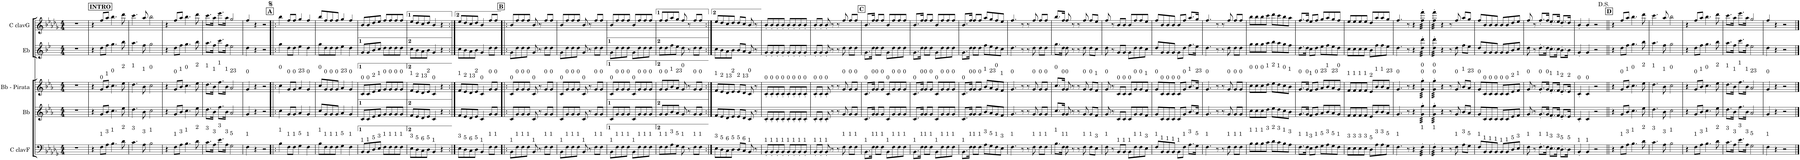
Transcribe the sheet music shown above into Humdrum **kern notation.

**kern	**kern	**kern	**kern	**kern
*part5	*part4	*part3	*part2	*part1
*staff5	*staff4	*staff3	*staff2	*staff1
*I"C clavF	*I"Bb	*I"Bb - Pirata	*I"Eb	*I"C clavG
*clefF4	*clefG2	*clefG2	*clefG2	*clefG2
*	*Trd1c2	*Trd1c2	*Trd5c9	*
*k[b-e-a-d-g-]	*k[b-e-a-]	*k[b-e-a-]	*k[b-e-]	*k[b-e-a-d-g-]
*D-:	*E-:	*E-:	*B-:	*D-:
*M4/4	*M4/4	*M4/4	*M4/4	*M4/4
=1	=1	=1	=1	=1
1r	1r	1r	1r	1r
!!LO:REH:place=s1:a:B:cj:t=INTRO:qo=1
=2	=2	=2	=2	=2
4r	4r	4r	4r	4r
!	!	!LO:TX:a:t=0	!	!
!LO:TX:a:t=1	!	!	!	!
8F\L	8g/L	8g/L	8dd\L	8ff/L
!	!	!LO:TX:a:t=1	!	!
!LO:TX:a:t=3	!	!	!	!
8A-\J	8b-/J	8b-/J	8ff\J	8aa-/J
!	!	!LO:TX:a:t=0	!	!
!LO:TX:a:t=1	!	!	!	!
4.B-\	4.cc\	4.cc\	4.gg\	4.bb-\
!	!	!LO:TX:a:t=2	!	!
!LO:TX:a:t=2	!	!	!	!
8d-\	8ee-\	8ee-\	8bb-\	8ddd-\
=3	=3	=3	=3	=3
!	!	!LO:TX:a:t=1	!	!
!LO:TX:a:t=3	!	!	!	!
4.c\	4.dd\	4.dd\	4.aa\	4.ccc\
!	!	!LO:TX:a:t=1	!	!
!LO:TX:a:t=3	!	!	!	!
8A-\	8b-\	8b-\	8ff\	8aa-/
!	!	!LO:TX:a:t=0	!	!
!LO:TX:a:t=1	!	!	!	!
2B-\	2cc\	2cc\	2gg\	2bb-\
=4	=4	=4	=4	=4
4r	4r	4r	4r	4r
!	!	!LO:TX:a:t=0	!	!
!LO:TX:a:t=1	!	!	!	!
8F\L	8g/L	8g/L	8dd\L	8ff/L
!	!	!LO:TX:a:t=1	!	!
!LO:TX:a:t=3	!	!	!	!
8A-\J	8b-/J	8b-/J	8ff\J	8aa-/J
!	!	!LO:TX:a:t=0	!	!
!LO:TX:a:t=1	!	!	!	!
4.B-\	4.cc\	4.cc\	4.gg\	4.bb-\
!	!	!LO:TX:a:t=2	!	!
!LO:TX:a:t=2	!	!	!	!
8d-\	8ee-\	8ee-\	8bb-\	8ddd-\
=5	=5	=5	=5	=5
!	!	!LO:TX:a:t=1	!	!
!LO:TX:a:t=3	!	!	!	!
8.c\L	8.dd\L	8.dd\L	8.aa\L	8.ccc\L
!	!	!LO:TX:a:t=1	!	!
!LO:TX:a:t=3	!	!	!	!
16A-\Jk	16b-\Jk	16b-\Jk	16ff\Jk	16aa-\Jk
!	!	!LO:TX:a:t=1	!	!
!LO:TX:a:t=3	!	!	!	!
8.e-\L	8.ff\L	8.ff\L	8.ccc\L	8.eee-\L
!	!	!LO:TX:a:t=1	!	!
!LO:TX:a:t=3	!	!	!	!
16A-\Jk	16b-\Jk	16b-\Jk	16ff\Jk	16aa-\Jk
!	!	!LO:TX:a:t=23	!	!
!LO:TX:a:t=5	!	!	!	!
2G-\	2a-/	2a-/	2ee-\	2gg-/
=6	=6	=6	=6	=6
!	!	!LO:TX:a:t=0	!	!
!LO:TX:a:t=1	!	!	!	!
4F\	4g/	4g/	4dd\	4ff/
4r	4r	4r	4r	4r
2r	2r	2r	2r	2r
!!LO:REH:place=s1:a:B:cj:t=A
=7!|:	=7!|:	=7!|:	=7!|:	=7!|:
!	!	!LO:TX:a:t=0	!	!
!LO:TX:a:t=1	!	!	!	!
4B-\	4cc\	4cc\	4gg\	4bb-\
!	!	!LO:TX:a:t=0	!	!
!LO:TX:a:t=1	!	!	!	!
8F\L	8g/L	8g/L	8dd\L	8ff/L
!	!	!LO:TX:a:t=0	!	!
!LO:TX:a:t=1	!	!	!	!
8F\J	8g/J	8g/J	8dd\J	8ff/J
!	!	!LO:TX:a:t=23	!	!
!LO:TX:a:t=5	!	!	!	!
4G-\	4a-/	4a-/	4ee-\	4gg-/
!	!	!LO:TX:a:t=0	!	!
!LO:TX:a:t=1	!	!	!	!
4F\	4g/	4g/	4dd\	4ff/
=8	=8	=8	=8	=8
!	!	!LO:TX:a:t=0	!	!
!LO:TX:a:t=1	!	!	!	!
8B-\L	8cc/L	8cc/L	8gg\L	8bb-/L
!	!	!LO:TX:a:t=0	!	!
!LO:TX:a:t=1	!	!	!	!
8F\	8g/	8g/	8dd\	8ff/
!	!	!LO:TX:a:t=0	!	!
!LO:TX:a:t=1	!	!	!	!
8F\	8g/	8g/	8dd\	8ff/
!	!	!LO:TX:a:t=0	!	!
!LO:TX:a:t=1	!	!	!	!
8F\J	8g/J	8g/J	8dd\J	8ff/J
!	!	!LO:TX:a:t=23	!	!
!LO:TX:a:t=5	!	!	!	!
4G-\	4a-/	4a-/	4ee-\	4gg-/
!	!	!LO:TX:a:t=0	!	!
!LO:TX:a:t=1	!	!	!	!
4F\	4g/	4g/	4dd\	4ff/
=9	=9	=9	=9	=9
!	!	!LO:TX:a:t=0	!	!
!LO:TX:a:t=1	!	!	!	!
8BB-/L	8c/L	8c/L	8g/L	8b-/L
!	!	!LO:TX:a:t=0	!	!
!LO:TX:a:t=1	!	!	!	!
8BB-/	8c/	8c/	8g/	8b-/
!	!	!LO:TX:a:t=2	!	!
!LO:TX:a:t=5	!	!	!	!
8D-/	8e-/	8e-/	8b-/	8dd-/
!	!	!LO:TX:a:t=1	!	!
!LO:TX:a:t=3	!	!	!	!
8E-/J	8f/J	8f/J	8cc/J	8ee-/J
!	!	!LO:TX:a:t=0	!	!
!LO:TX:a:t=1	!	!	!	!
8F\L	8g/L	8g/L	8dd\L	8ff/L
!	!	!LO:TX:a:t=0	!	!
!LO:TX:a:t=1	!	!	!	!
8F\	8g/	8g/	8dd\	8ff/
!	!	!LO:TX:a:t=0	!	!
!LO:TX:a:t=1	!	!	!	!
8F\	8g/	8g/	8dd\	8ff/
!	!	!LO:TX:a:t=0	!	!
!LO:TX:a:t=1	!	!	!	!
8F\J	8g/J	8g/J	8dd\J	8ff/J
=10	=10	=10	=10	=10
!	!	!LO:TX:a:t=1	!	!
!LO:TX:a:t=3	!	!	!	!
8E-\L	8f/L	8f/L	8cc\L	8ee-/L
!	!	!LO:TX:a:t=2	!	!
!LO:TX:a:t=5	!	!	!	!
8D-\	8e-/	8e-/	8b-\	8dd-/
!	!	!LO:TX:a:t=13	!	!
!LO:TX:a:t=6	!	!	!	!
8C\	8d/	8d/	8a\	8cc/
!	!	!LO:TX:a:t=2	!	!
!LO:TX:a:t=5	!	!	!	!
8D-\J	8e-/J	8e-/J	8b-\J	8dd-/J
!	!	!LO:TX:a:t=0	!	!
!LO:TX:a:t=1	!	!	!	!
4BB-/	4c/	4c/	4g/	4b-/
4r	4r	4r	4r	4r
=11:|!	=11:|!	=11:|!	=11:|!	=11:|!
!	!	!LO:TX:a:t=1	!	!
!LO:TX:a:t=3	!	!	!	!
8E-\L	8f/L	8f/L	8cc\L	8ee-/L
!	!	!LO:TX:a:t=2	!	!
!LO:TX:a:t=5	!	!	!	!
8D-\	8e-/	8e-/	8b-\	8dd-/
!	!	!LO:TX:a:t=13	!	!
!LO:TX:a:t=6	!	!	!	!
8C\	8d/	8d/	8a\	8cc/
!	!	!LO:TX:a:t=2	!	!
!LO:TX:a:t=5	!	!	!	!
8D-\J	8e-/J	8e-/J	8b-\J	8dd-/J
!	!	!LO:TX:a:t=0	!	!
!LO:TX:a:t=1	!	!	!	!
4BB-/	4c/	4c/	4g/	4b-/
!	!	!LO:TX:a:t=0	!	!
!LO:TX:a:t=1	!	!	!	!
8F\L	8g/L	8g/L	8dd\L	8ff/L
!	!	!LO:TX:a:t=0	!	!
!LO:TX:a:t=1	!	!	!	!
8F\J	8g/J	8g/J	8dd\J	8ff/J
!!LO:REH:place=s1:a:B:cj:t=B
=12!|:	=12!|:	=12!|:	=12!|:	=12!|:
!	!	!LO:TX:a:t=0	!	!
!LO:TX:a:t=1	!	!	!	!
8BB-\L	8c/L	8c/L	8g\L	8b-/L
!	!	!LO:TX:a:t=0	!	!
!LO:TX:a:t=1	!	!	!	!
8F\	8g/	8g/	8dd\	8ff/
!	!	!LO:TX:a:t=0	!	!
!LO:TX:a:t=1	!	!	!	!
8F\	8g/	8g/	8dd\	8ff/
!	!	!LO:TX:a:t=0	!	!
!LO:TX:a:t=1	!	!	!	!
8F\J	8g/J	8g/J	8dd\J	8ff/J
!	!	!LO:TX:a:t=0	!	!
!LO:TX:a:t=1	!	!	!	!
8BB-/	8c/	8c/	8g/	8b-/
8r	8r	8r	8r	8r
!	!	!LO:TX:a:t=0	!	!
!LO:TX:a:t=1	!	!	!	!
8F\L	8g/L	8g/L	8dd\L	8ff/L
!	!	!LO:TX:a:t=0	!	!
!LO:TX:a:t=1	!	!	!	!
8F\J	8g/J	8g/J	8dd\J	8ff/J
=13	=13	=13	=13	=13
!	!	!LO:TX:a:t=0	!	!
!LO:TX:a:t=1	!	!	!	!
8BB-\L	8c/L	8c/L	8g\L	8b-/L
!	!	!LO:TX:a:t=0	!	!
!LO:TX:a:t=1	!	!	!	!
8F\	8g/	8g/	8dd\	8ff/
!	!	!LO:TX:a:t=0	!	!
!LO:TX:a:t=1	!	!	!	!
8F\	8g/	8g/	8dd\	8ff/
!	!	!LO:TX:a:t=0	!	!
!LO:TX:a:t=1	!	!	!	!
8F\J	8g/J	8g/J	8dd\J	8ff/J
!	!	!LO:TX:a:t=0	!	!
!LO:TX:a:t=1	!	!	!	!
8BB-/	8c/	8c/	8g/	8b-/
8r	8r	8r	8r	8r
!	!	!LO:TX:a:t=0	!	!
!LO:TX:a:t=1	!	!	!	!
8F\L	8g/L	8g/L	8dd\L	8ff/L
!	!	!LO:TX:a:t=0	!	!
!LO:TX:a:t=1	!	!	!	!
8F\J	8g/J	8g/J	8dd\J	8ff/J
=14	=14	=14	=14	=14
!	!	!LO:TX:a:t=0	!	!
!LO:TX:a:t=1	!	!	!	!
8BB-\L	8c/L	8c/L	8g\L	8b-/L
!	!	!LO:TX:a:t=0	!	!
!LO:TX:a:t=1	!	!	!	!
8F\	8g/	8g/	8dd\	8ff/
!	!	!LO:TX:a:t=0	!	!
!LO:TX:a:t=1	!	!	!	!
8F\	8g/	8g/	8dd\	8ff/
!	!	!LO:TX:a:t=0	!	!
!LO:TX:a:t=1	!	!	!	!
8F\J	8g/J	8g/J	8dd\J	8ff/J
!	!	!LO:TX:a:t=0	!	!
!LO:TX:a:t=1	!	!	!	!
8BB-\L	8c/L	8c/L	8g\L	8b-/L
!	!	!LO:TX:a:t=0	!	!
!LO:TX:a:t=1	!	!	!	!
8F\	8g/	8g/	8dd\	8ff/
!	!	!LO:TX:a:t=0	!	!
!LO:TX:a:t=1	!	!	!	!
8F\	8g/	8g/	8dd\	8ff/
!	!	!LO:TX:a:t=0	!	!
!LO:TX:a:t=1	!	!	!	!
8F\J	8g/J	8g/J	8dd\J	8ff/J
=15	=15	=15	=15	=15
!	!	!LO:TX:a:t=0	!	!
!LO:TX:a:t=1	!	!	!	!
8F\L	8g/L	8g/L	8dd\L	8ff/L
!	!	!LO:TX:a:t=0	!	!
!LO:TX:a:t=1	!	!	!	!
8F\	8g/	8g/	8dd\	8ff/
!	!	!LO:TX:a:t=1	!	!
!LO:TX:a:t=3	!	!	!	!
8A-\	8b-/	8b-/	8ff\	8aa-/
!	!	!LO:TX:a:t=23	!	!
!LO:TX:a:t=5	!	!	!	!
8G-\J	8a-/J	8a-/J	8ee-\J	8gg-/J
!	!	!LO:TX:a:t=0	!	!
!LO:TX:a:t=1	!	!	!	!
8F\	8g/	8g/	8dd\	8ff/
8r	8r	8r	8r	8r
!	!	!LO:TX:a:t=0	!	!
!LO:TX:a:t=1	!	!	!	!
8F\L	8g/L	8g/L	8dd\L	8ff/L
!	!	!LO:TX:a:t=0	!	!
!LO:TX:a:t=1	!	!	!	!
8F\J	8g/J	8g/J	8dd\J	8ff/J
=16:|!	=16:|!	=16:|!	=16:|!	=16:|!
!	!	!LO:TX:a:t=1	!	!
!LO:TX:a:t=3	!	!	!	!
8E-\L	8f/L	8f/L	8cc\L	8ee-/L
!	!	!LO:TX:a:t=2	!	!
!LO:TX:a:t=5	!	!	!	!
8D-\	8e-/	8e-/	8b-\	8dd-/
!	!	!LO:TX:a:t=13	!	!
!LO:TX:a:t=6	!	!	!	!
8C\	8d/	8d/	8a\	8cc/
!	!	!LO:TX:a:t=2	!	!
!LO:TX:a:t=5	!	!	!	!
8D-\J	8e-/J	8e-/J	8b-\J	8dd-/J
!	!	!LO:TX:a:t=2	!	!
!LO:TX:a:t=5	!	!	!	!
8D-/L	8e-/L	8e-/L	8b-/L	8dd-/L
!	!	!LO:TX:a:t=13	!	!
!LO:TX:a:t=6	!	!	!	!
8C/J	8d/J	8d/J	8a/J	8cc/J
!	!	!LO:TX:a:t=0	!	!
!LO:TX:a:t=1	!	!	!	!
8BB-/	8c/	8c/	8g/	8b-/
8r	8r	8r	8r	8r
=17	=17	=17	=17	=17
!	!	!LO:TX:a:t=0	!	!
!LO:TX:a:t=1	!	!	!	!
8BB-'/L	8c'/L	8c'/L	8g'/L	8b-'/L
!	!	!LO:TX:a:t=0	!	!
!LO:TX:a:t=1	!	!	!	!
8BB-'/	8c'/	8c'/	8g'/	8b-'/
!	!	!LO:TX:a:t=0	!	!
!LO:TX:a:t=1	!	!	!	!
8BB-'/	8c'/	8c'/	8g'/	8b-'/
!	!	!LO:TX:a:t=0	!	!
!LO:TX:a:t=1	!	!	!	!
8BB-'/J	8c'/J	8c'/J	8g'/J	8b-'/J
!	!	!LO:TX:a:t=0	!	!
!LO:TX:a:t=1	!	!	!	!
8BB-'/L	8c'/L	8c'/L	8g'/L	8b-'/L
!	!	!LO:TX:a:t=0	!	!
!LO:TX:a:t=1	!	!	!	!
8BB-'/	8c'/	8c'/	8g'/	8b-'/
!	!	!LO:TX:a:t=0	!	!
!LO:TX:a:t=1	!	!	!	!
8BB-'/	8c'/	8c'/	8g'/	8b-'/
!	!	!LO:TX:a:t=0	!	!
!LO:TX:a:t=1	!	!	!	!
8BB-'/J	8c'/J	8c'/J	8g'/J	8b-'/J
=18	=18	=18	=18	=18
!	!	!LO:TX:a:t=0	!	!
!LO:TX:a:t=1	!	!	!	!
8BB-'/L	8c'/L	8c'/L	8g'/L	8b-'/L
!	!	!LO:TX:a:t=0	!	!
!LO:TX:a:t=1	!	!	!	!
8BB-'/J	8c'/J	8c'/J	8g'/J	8b-'/J
!	!	!LO:TX:a:t=0	!	!
!LO:TX:a:t=1	!	!	!	!
8BB-'/	8c'/	8c'/	8g'/	8b-'/
8r	8r	8r	8r	8r
8r	8r	8r	8r	8r
!	!	!LO:TX:a:t=0	!	!
!LO:TX:a:t=1	!	!	!	!
8F\	8g/	8g/	8dd\	8ff/
!	!	!LO:TX:a:t=0	!	!
!LO:TX:a:t=1	!	!	!	!
8F\L	8g/L	8g/L	8dd\L	8ff/L
!	!	!LO:TX:a:t=0	!	!
!LO:TX:a:t=1	!	!	!	!
8F\J	8g/J	8g/J	8dd\J	8ff/J
!!LO:REH:place=s1:a:B:cj:t=C
=19	=19	=19	=19	=19
!	!	!LO:TX:a:t=0	!	!
!LO:TX:a:t=1	!	!	!	!
8.BB-\L	8.c/L	8.c/L	8.g\L	8.b-/L
!	!	!LO:TX:a:t=0	!	!
!LO:TX:a:t=1	!	!	!	!
16F\Jk	16g/Jk	16g/Jk	16dd\Jk	16ff/Jk
!	!	!LO:TX:a:t=0	!	!
!LO:TX:a:t=1	!	!	!	!
8F\L	8g/L	8g/L	8dd\L	8ff/L
!	!	!LO:TX:a:t=0	!	!
!LO:TX:a:t=1	!	!	!	!
8F\J	8g/J	8g/J	8dd\J	8ff/J
!	!	!LO:TX:a:t=0	!	!
!LO:TX:a:t=1	!	!	!	!
8BB-\L	8c/L	8c/L	8g\L	8b-/L
!	!	!LO:TX:a:t=0	!	!
!LO:TX:a:t=1	!	!	!	!
8F\	8g/	8g/	8dd\	8ff/
!	!	!LO:TX:a:t=0	!	!
!LO:TX:a:t=1	!	!	!	!
8F\	8g/	8g/	8dd\	8ff/
!	!	!LO:TX:a:t=0	!	!
!LO:TX:a:t=1	!	!	!	!
8F\J	8g/J	8g/J	8dd\J	8ff/J
=20	=20	=20	=20	=20
!	!	!LO:TX:a:t=0	!	!
!LO:TX:a:t=1	!	!	!	!
8.BB-\L	8.c/L	8.c/L	8.g\L	8.b-/L
!	!	!LO:TX:a:t=0	!	!
!LO:TX:a:t=1	!	!	!	!
16F\Jk	16g/Jk	16g/Jk	16dd\Jk	16ff/Jk
!	!	!LO:TX:a:t=0	!	!
!LO:TX:a:t=1	!	!	!	!
8F\L	8g/L	8g/L	8dd\L	8ff/L
!	!	!LO:TX:a:t=0	!	!
!LO:TX:a:t=1	!	!	!	!
8F\J	8g/J	8g/J	8dd\J	8ff/J
!	!	!LO:TX:a:t=0	!	!
!LO:TX:a:t=1	!	!	!	!
8BB-\L	8c/L	8c/L	8g\L	8b-/L
!	!	!LO:TX:a:t=0	!	!
!LO:TX:a:t=1	!	!	!	!
8F\	8g/	8g/	8dd\	8ff/
!	!	!LO:TX:a:t=0	!	!
!LO:TX:a:t=1	!	!	!	!
8F\	8g/	8g/	8dd\	8ff/
!	!	!LO:TX:a:t=0	!	!
!LO:TX:a:t=1	!	!	!	!
8F\J	8g/J	8g/J	8dd\J	8ff/J
=21	=21	=21	=21	=21
!	!	!LO:TX:a:t=0	!	!
!LO:TX:a:t=1	!	!	!	!
8.BB-\L	8.c/L	8.c/L	8.g\L	8.b-/L
!	!	!LO:TX:a:t=0	!	!
!LO:TX:a:t=1	!	!	!	!
16F\Jk	16g/Jk	16g/Jk	16dd\Jk	16ff/Jk
!	!	!LO:TX:a:t=0	!	!
!LO:TX:a:t=1	!	!	!	!
8F\L	8g/L	8g/L	8dd\L	8ff/L
!	!	!LO:TX:a:t=0	!	!
!LO:TX:a:t=1	!	!	!	!
8F\J	8g/J	8g/J	8dd\J	8ff/J
!	!	!LO:TX:a:t=1	!	!
!LO:TX:a:t=3	!	!	!	!
8A-\L	8b-/L	8b-/L	8ff\L	8aa-/L
!	!	!LO:TX:a:t=23	!	!
!LO:TX:a:t=5	!	!	!	!
8G-\	8a-/	8a-/	8ee-\	8gg-/
!	!	!LO:TX:a:t=0	!	!
!LO:TX:a:t=1	!	!	!	!
8F\	8g/	8g/	8dd\	8ff/
!	!	!LO:TX:a:t=1	!	!
!LO:TX:a:t=3	!	!	!	!
8E-\J	8f/J	8f/J	8cc\J	8ee-/J
=22	=22	=22	=22	=22
!	!	!LO:TX:a:t=0	!	!
!LO:TX:a:t=1	!	!	!	!
4.F\	4.g/	4.g/	4.dd\	4.ff/
8r	8r	8r	8r	8r
8r	8r	8r	8r	8r
!	!	!LO:TX:a:t=0	!	!
!LO:TX:a:t=1	!	!	!	!
8F\	8g/	8g/	8dd\	8ff/
!	!	!LO:TX:a:t=0	!	!
!LO:TX:a:t=1	!	!	!	!
8F\L	8g/L	8g/L	8dd\L	8ff/L
!	!	!LO:TX:a:t=0	!	!
!LO:TX:a:t=1	!	!	!	!
8F\J	8g/J	8g/J	8dd\J	8ff/J
=23	=23	=23	=23	=23
!	!	!LO:TX:a:t=0	!	!
!LO:TX:a:t=1	!	!	!	!
8.B-\L	8.cc/L	8.cc/L	8.gg\L	8.bb-/L
!	!	!LO:TX:a:t=0	!	!
!LO:TX:a:t=1	!	!	!	!
16F\Jk	16g/Jk	16g/Jk	16dd\Jk	16ff/Jk
!	!	!LO:TX:a:t=0	!	!
!LO:TX:a:t=1	!	!	!	!
8F\	8g/	8g/	8dd\	8ff/
8r	8r	8r	8r	8r
8r	8r	8r	8r	8r
!	!	!LO:TX:a:t=0	!	!
!LO:TX:a:t=1	!	!	!	!
8F\	8g/	8g/	8dd\	8ff/
!	!	!LO:TX:a:t=0	!	!
!LO:TX:a:t=1	!	!	!	!
8F\L	8g/L	8g/L	8dd\L	8ff/L
!	!	!LO:TX:a:t=1	!	!
!LO:TX:a:t=3	!	!	!	!
8E-\J	8f/J	8f/J	8cc\J	8ee-/J
=24	=24	=24	=24	=24
!	!	!LO:TX:a:t=0	!	!
!LO:TX:a:t=1	!	!	!	!
8F\	8g/	8g/	8dd\	8ff/
8r	8r	8r	8r	8r
!	!	!LO:TX:a:t=0	!	!
!LO:TX:a:t=1	!	!	!	!
8BB-/L	8c/L	8c/L	8g/L	8b-/L
!	!	!LO:TX:a:t=0	!	!
!LO:TX:a:t=1	!	!	!	!
8BB-/J	8c/J	8c/J	8g/J	8b-/J
!	!	!LO:TX:a:t=0	!	!
!LO:TX:a:t=1	!	!	!	!
8BB-\L	8c/L	8c/L	8g\L	8b-/L
!	!	!LO:TX:a:t=0	!	!
!LO:TX:a:t=1	!	!	!	!
8F\	8g/	8g/	8dd\	8ff/
!	!	!LO:TX:a:t=0	!	!
!LO:TX:a:t=1	!	!	!	!
8F\	8g/	8g/	8dd\	8ff/
!	!	!LO:TX:a:t=1	!	!
!LO:TX:a:t=3	!	!	!	!
8E-\J	8f/J	8f/J	8cc\J	8ee-/J
=25	=25	=25	=25	=25
!	!	!LO:TX:a:t=0	!	!
!LO:TX:a:t=1	!	!	!	!
8F/L	8g/L	8g/L	8dd/L	8ff/L
!	!	!LO:TX:a:t=0	!	!
!LO:TX:a:t=1	!	!	!	!
8BB-/	8c/	8c/	8g/	8b-/
!	!	!LO:TX:a:t=0	!	!
!LO:TX:a:t=1	!	!	!	!
8BB-/	8c/	8c/	8g/	8b-/
!	!	!LO:TX:a:t=0	!	!
!LO:TX:a:t=1	!	!	!	!
8BB-/J	8c/J	8c/J	8g/J	8b-/J
!	!	!LO:TX:a:t=0	!	!
!LO:TX:a:t=1	!	!	!	!
8BB-\L	8c/L	8c/L	8g\L	8b-/L
!	!	!LO:TX:a:t=0	!	!
!LO:TX:a:t=1	!	!	!	!
8F\J	8g/J	8g/J	8dd\J	8ff/J
!	!	!LO:TX:a:t=1	!	!
!LO:TX:a:t=3	!	!	!	!
8.A-\L	8.b-/L	8.b-/L	8.ff\L	8.aa-/L
!	!	!LO:TX:a:t=23	!	!
!LO:TX:a:t=5	!	!	!	!
16G-\Jk	16a-/Jk	16a-/Jk	16ee-\Jk	16gg-/Jk
=26	=26	=26	=26	=26
!	!	!LO:TX:a:t=0	!	!
!LO:TX:a:t=1	!	!	!	!
4.F\	4.g/	4.g/	4.dd\	4.ff/
8r	8r	8r	8r	8r
8r	8r	8r	8r	8r
!	!	!LO:TX:a:t=0	!	!
!LO:TX:a:t=1	!	!	!	!
8F\	8g/	8g/	8dd\	8ff/
!	!	!LO:TX:a:t=0	!	!
!LO:TX:a:t=1	!	!	!	!
8F\L	8g/L	8g/L	8dd\L	8ff/L
!	!	!LO:TX:a:t=0	!	!
!LO:TX:a:t=1	!	!	!	!
8F\J	8g/J	8g/J	8dd\J	8ff/J
=27	=27	=27	=27	=27
!	!	!LO:TX:a:t=0	!	!
!LO:TX:a:t=1	!	!	!	!
8B-\L	8cc\L	8cc\L	8gg\L	8bb-\L
!	!	!LO:TX:a:t=0	!	!
!LO:TX:a:t=1	!	!	!	!
8B-\	8cc\	8cc\	8gg\	8bb-\
!	!	!LO:TX:a:t=0	!	!
!LO:TX:a:t=1	!	!	!	!
8B-\	8cc\	8cc\	8gg\	8bb-\
!	!	!LO:TX:a:t=1	!	!
!LO:TX:a:t=3	!	!	!	!
8c\J	8dd\J	8dd\J	8aa\J	8ccc\J
!	!	!LO:TX:a:t=2	!	!
!LO:TX:a:t=2	!	!	!	!
8d-\L	8ee-\L	8ee-\L	8bb-\L	8ddd-\L
!	!	!LO:TX:a:t=1	!	!
!LO:TX:a:t=3	!	!	!	!
8c\	8dd\	8dd\	8aa\	8ccc\
!	!	!LO:TX:a:t=0	!	!
!LO:TX:a:t=1	!	!	!	!
8B-\	8cc\	8cc\	8gg\	8bb-\
!	!	!LO:TX:a:t=1	!	!
!LO:TX:a:t=3	!	!	!	!
8A-\J	8b-\J	8b-\J	8ff\J	8aa-\J
=28	=28	=28	=28	=28
!	!	!LO:TX:a:t=0	!	!
!LO:TX:a:t=1	!	!	!	!
8.F\L	8.g/L	8.g/L	8.dd\L	8.ff/L
!	!	!LO:TX:a:t=0	!	!
!LO:TX:a:t=1	!	!	!	!
16F\Jk	16g/Jk	16g/Jk	16dd\Jk	16ff/Jk
!	!	!LO:TX:a:t=1	!	!
!LO:TX:a:t=3	!	!	!	!
8E-\L	8f/L	8f/L	8cc\L	8ee-/L
!	!	!LO:TX:a:t=0	!	!
!LO:TX:a:t=1	!	!	!	!
8F\J	8g/J	8g/J	8dd\J	8ff/J
!	!	!LO:TX:a:t=23	!	!
!LO:TX:a:t=5	!	!	!	!
8G-\L	8a-/L	8a-/L	8ee-\L	8gg-/L
!	!	!LO:TX:a:t=1	!	!
!LO:TX:a:t=3	!	!	!	!
8A-\	8b-/	8b-/	8ff\	8aa-/
!	!	!LO:TX:a:t=23	!	!
!LO:TX:a:t=5	!	!	!	!
8G-\	8a-/	8a-/	8ee-\	8gg-/
!	!	!LO:TX:a:t=0	!	!
!LO:TX:a:t=1	!	!	!	!
8F\J	8g/J	8g/J	8dd\J	8ff/J
=29	=29	=29	=29	=29
!	!	!LO:TX:a:t=1	!	!
!LO:TX:a:t=3	!	!	!	!
8E-\L	8f/L	8f/L	8cc\L	8ee-/L
!	!	!LO:TX:a:t=1	!	!
!LO:TX:a:t=3	!	!	!	!
8E-\	8f/	8f/	8cc\	8ee-/
!	!	!LO:TX:a:t=1	!	!
!LO:TX:a:t=3	!	!	!	!
8E-\	8f/	8f/	8cc\	8ee-/
!	!	!LO:TX:a:t=1	!	!
!LO:TX:a:t=3	!	!	!	!
8E-\J	8f/J	8f/J	8cc\J	8ee-/J
!	!	!LO:TX:a:t=2	!	!
!LO:TX:a:t=5	!	!	!	!
8D-\L	8e-/L	8e-/L	8b-\L	8dd-/L
!	!	!LO:TX:a:t=1	!	!
!LO:TX:a:t=3	!	!	!	!
8A-\	8b-/	8b-/	8ff\	8aa-/
!	!	!LO:TX:a:t=1	!	!
!LO:TX:a:t=3	!	!	!	!
8A-\	8b-/	8b-/	8ff\	8aa-/
!	!	!LO:TX:a:t=23	!	!
!LO:TX:a:t=5	!	!	!	!
8G-\J	8a-/J	8a-/J	8ee-\J	8gg-/J
=30	=30	=30	=30	=30
!	!	!LO:TX:a:t=0	!	!
!LO:TX:a:t=1	!	!	!	!
4.F\	4.g/	4.g/	4.dd\	4.ff/
8r	8r	8r	8r	8r
4r	4r	4r	4r	4r
!	!	!LO:TX:a:t=0	!	!
!	!	!LO:TX:a:t=0	!	!
!LO:TX:a:t=1	!	!	!	!
*tremolo	*	*	*	*
*	*tremolo	*	*	*
*	*	*tremolo	*	*
*	*	*	*tremolo	*
*	*	*	*	*tremolo
32F'\LLL	32g\' 32gg\'LLL	32g\' 32gg\'LLL	32dd\' 32ddd\'LLL	32ff\' 32fff\'LLL
32F'\	32g\' 32gg\'	32g\' 32gg\'	32dd\' 32ddd\'	32ff\' 32fff\'
32F'\	32g\' 32gg\'	32g\' 32gg\'	32dd\' 32ddd\'	32ff\' 32fff\'
32F'\	32g\' 32gg\'	32g\' 32gg\'	32dd\' 32ddd\'	32ff\' 32fff\'
32F'\	32g\' 32gg\'	32g\' 32gg\'	32dd\' 32ddd\'	32ff\' 32fff\'
32F'\	32g\' 32gg\'	32g\' 32gg\'	32dd\' 32ddd\'	32ff\' 32fff\'
32F'\	32g\' 32gg\'	32g\' 32gg\'	32dd\' 32ddd\'	32ff\' 32fff\'
32F'\JJJ	32g\' 32gg\'JJJ	32g\' 32gg\'JJJ	32dd\' 32ddd\'JJJ	32ff\' 32fff\'JJJ
=31	=31	=31	=31	=31
!	!	!LO:TX:a:t=0	!	!
!	!	!LO:TX:a:t=0	!	!
!LO:TX:a:t=1	!	!	!	!
32F'\LLL	32g\' 32gg\'LLL	32g\' 32gg\'LLL	32dd\' 32ddd\'LLL	32ff\' 32fff\'LLL
32F'\	32g\' 32gg\'	32g\' 32gg\'	32dd\' 32ddd\'	32ff\' 32fff\'
32F'\	32g\' 32gg\'	32g\' 32gg\'	32dd\' 32ddd\'	32ff\' 32fff\'
32F'\	32g\' 32gg\'	32g\' 32gg\'	32dd\' 32ddd\'	32ff\' 32fff\'
32F'\	32g\' 32gg\'	32g\' 32gg\'	32dd\' 32ddd\'	32ff\' 32fff\'
32F'\	32g\' 32gg\'	32g\' 32gg\'	32dd\' 32ddd\'	32ff\' 32fff\'
32F'\	32g\' 32gg\'	32g\' 32gg\'	32dd\' 32ddd\'	32ff\' 32fff\'
32F'\JJJ	32g\' 32gg\'JJJ	32g\' 32gg\'JJJ	32dd\' 32ddd\'JJJ	32ff\' 32fff\'JJJ
*	*	*	*	*Xtremolo
*	*	*	*Xtremolo	*
*	*	*Xtremolo	*	*
*	*Xtremolo	*	*	*
*Xtremolo	*	*	*	*
4r	4r	4r	4r	4r
8r	8r	8r	8r	8r
!	!	!LO:TX:a:t=0	!	!
!LO:TX:a:t=1	!	!	!	!
8F\	8g/	8g/	8dd\	8ff/
!	!	!LO:TX:a:t=1	!	!
!LO:TX:a:t=3	!	!	!	!
8A-\L	8b-/L	8b-/L	8ff\L	8aa-/L
!	!	!LO:TX:a:t=23	!	!
!LO:TX:a:t=5	!	!	!	!
8G-\J	8a-/J	8a-/J	8ee-\J	8gg-/J
=32	=32	=32	=32	=32
!	!	!LO:TX:a:t=0	!	!
!LO:TX:a:t=1	!	!	!	!
8F/L	8g/L	8g/L	8dd/L	8ff/L
!	!	!LO:TX:a:t=0	!	!
!LO:TX:a:t=1	!	!	!	!
8BB-/	8c/	8c/	8g/	8b-/
!	!	!LO:TX:a:t=0	!	!
!LO:TX:a:t=1	!	!	!	!
8BB-/	8c/	8c/	8g/	8b-/
!	!	!LO:TX:a:t=0	!	!
!LO:TX:a:t=1	!	!	!	!
8BB-/J	8c/J	8c/J	8g/J	8b-/J
!	!	!LO:TX:a:t=0	!	!
!LO:TX:a:t=1	!	!	!	!
8BB-/L	8c/L	8c/L	8g/L	8b-/L
!	!	!LO:TX:a:t=0	!	!
!LO:TX:a:t=1	!	!	!	!
8BB-/	8c/	8c/	8g/	8b-/
!	!	!LO:TX:a:t=2	!	!
!LO:TX:a:t=5	!	!	!	!
8D-/	8e-/	8e-/	8b-/	8dd-/
!	!	!LO:TX:a:t=1	!	!
!LO:TX:a:t=3	!	!	!	!
8E-/J	8f/J	8f/J	8cc/J	8ee-/J
=33	=33	=33	=33	=33
!	!	!LO:TX:a:t=0	!	!
!LO:TX:a:t=1	!	!	!	!
8F\	8g/	8g/	8dd\	8ff/
8r	8r	8r	8r	8r
!	!	!LO:TX:a:t=0	!	!
!LO:TX:a:t=1	!	!	!	!
8.F'\L	8.g'/L	8.g'/L	8.dd'\L	8.ff'/L
!	!	!LO:TX:a:t=0	!	!
!LO:TX:a:t=1	!	!	!	!
16F\Jk	16g/Jk	16g/Jk	16dd\Jk	16ff/Jk
!	!	!LO:TX:a:t=1	!	!
!LO:TX:a:t=3	!	!	!	!
8.E-'\L	8.f'/L	8.f'/L	8.cc'\L	8.ee-'/L
!	!	!LO:TX:a:t=1	!	!
!LO:TX:a:t=3	!	!	!	!
16E-\Jk	16f/Jk	16f/Jk	16cc\Jk	16ee-/Jk
!	!	!LO:TX:a:t=2	!	!
!LO:TX:a:t=5	!	!	!	!
8.D-'\L	8.e-'/L	8.e-'/L	8.b-'\L	8.dd-'/L
!	!	!LO:TX:a:t=2	!	!
!LO:TX:a:t=5	!	!	!	!
16D-\Jk	16e-/Jk	16e-/Jk	16b-\Jk	16dd-/Jk
=34	=34	=34	=34	=34
!	!	!LO:TX:a:t=0	!	!
!LO:TX:a:t=1	!	!	!	!
4BB-'/	4c'/	4c'/	4g'/	4b-'/
!	!	!LO:TX:a:t=0	!	!
!LO:TX:a:t=1	!	!	!	!
4BB-/	4c/	4c/	4g/	4b-/
2r	2r	2r	2r	2r
!!LO:REH:place=s1:a:B:cj:t=D
=35||	=35||	=35||	=35||	=35||
4r	4r	4r	4r	4r
!	!	!LO:TX:a:t=0	!	!
!LO:TX:a:t=1	!	!	!	!
8F\L	8g/L	8g/L	8dd\L	8ff/L
!	!	!LO:TX:a:t=1	!	!
!LO:TX:a:t=3	!	!	!	!
8A-\J	8b-/J	8b-/J	8ff\J	8aa-/J
!	!	!LO:TX:a:t=0	!	!
!LO:TX:a:t=1	!	!	!	!
4.B-\	4.cc\	4.cc\	4.gg\	4.bb-\
!	!	!LO:TX:a:t=2	!	!
!LO:TX:a:t=2	!	!	!	!
8d-\	8ee-\	8ee-\	8bb-\	8ddd-\
=36	=36	=36	=36	=36
!	!	!LO:TX:a:t=1	!	!
!LO:TX:a:t=3	!	!	!	!
4.c\	4.dd\	4.dd\	4.aa\	4.ccc\
!	!	!LO:TX:a:t=1	!	!
!LO:TX:a:t=3	!	!	!	!
8A-\	8b-\	8b-\	8ff\	8aa-/
!	!	!LO:TX:a:t=0	!	!
!LO:TX:a:t=1	!	!	!	!
2B-\	2cc\	2cc\	2gg\	2bb-\
=37	=37	=37	=37	=37
4r	4r	4r	4r	4r
!	!	!LO:TX:a:t=0	!	!
!LO:TX:a:t=1	!	!	!	!
8F\L	8g/L	8g/L	8dd\L	8ff/L
!	!	!LO:TX:a:t=1	!	!
!LO:TX:a:t=3	!	!	!	!
8A-\J	8b-/J	8b-/J	8ff\J	8aa-/J
!	!	!LO:TX:a:t=0	!	!
!LO:TX:a:t=1	!	!	!	!
4.B-\	4.cc\	4.cc\	4.gg\	4.bb-\
!	!	!LO:TX:a:t=2	!	!
!LO:TX:a:t=2	!	!	!	!
8d-\	8ee-\	8ee-\	8bb-\	8ddd-\
=38	=38	=38	=38	=38
!	!	!LO:TX:a:t=1	!	!
!LO:TX:a:t=3	!	!	!	!
8.c\L	8.dd\L	8.dd\L	8.aa\L	8.ccc\L
!	!	!LO:TX:a:t=1	!	!
!LO:TX:a:t=3	!	!	!	!
16A-\Jk	16b-\Jk	16b-\Jk	16ff\Jk	16aa-\Jk
!	!	!LO:TX:a:t=1	!	!
!LO:TX:a:t=3	!	!	!	!
8.e-\L	8.ff\L	8.ff\L	8.ccc\L	8.eee-\L
!	!	!LO:TX:a:t=1	!	!
!LO:TX:a:t=3	!	!	!	!
16A-\Jk	16b-\Jk	16b-\Jk	16ff\Jk	16aa-\Jk
!	!	!LO:TX:a:t=23	!	!
!LO:TX:a:t=5	!	!	!	!
2G-\	2a-/	2a-/	2ee-\	2gg-/
=39	=39	=39	=39	=39
!	!	!LO:TX:a:t=0	!	!
!LO:TX:a:t=1	!	!	!	!
4F\	4g/	4g/	4dd\	4ff/
4r	4r	4r	4r	4r
2r	2r	2r	2r	2r
==	==	==	==	==
*-	*-	*-	*-	*-
